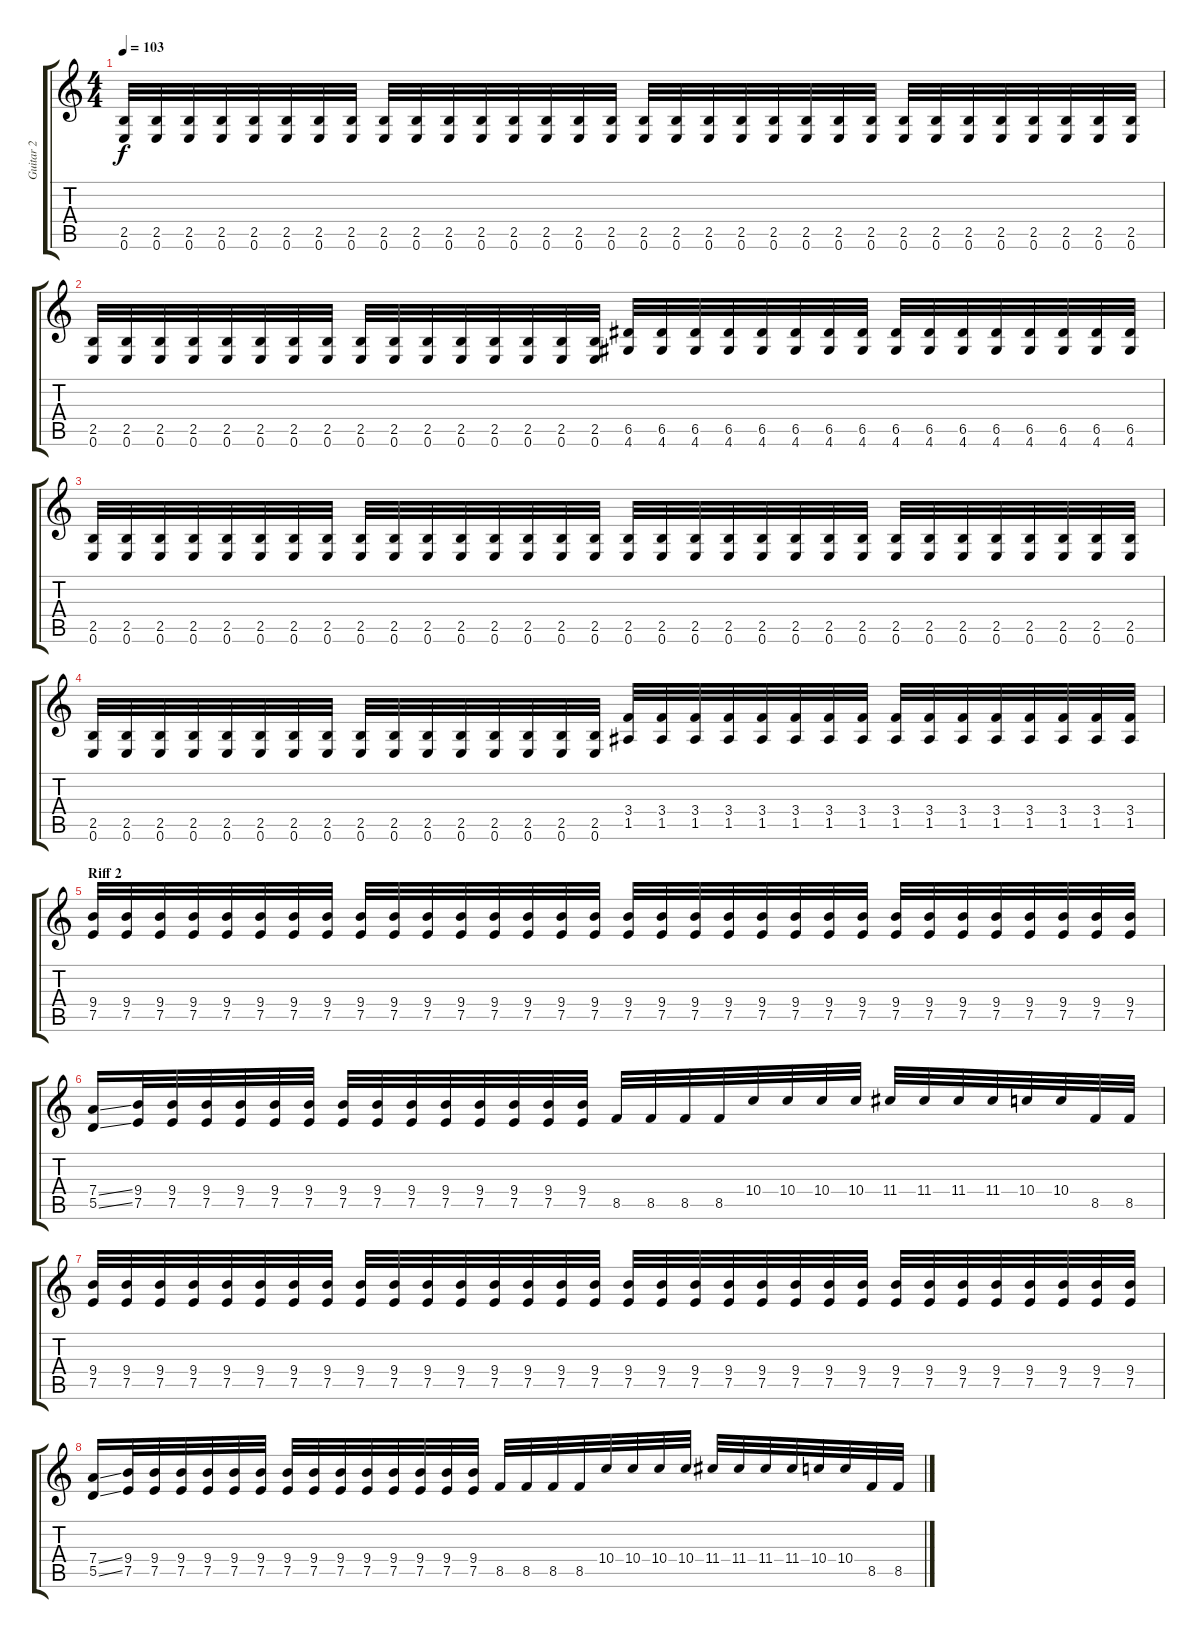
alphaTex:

\track ("Guitar 2" "Guitar 2") {instrument overdrivenguitar}
\staff {score tabs}
\tuning (E4 B3 G3 D3 A2 E2) {hide}
\ts (4 4)
\tempo 103
\clef g2
\ks c
(2.5 0.6).32{dy f} (2.5 0.6).32 (2.5 0.6).32 (2.5 0.6).32 (2.5 0.6).32 (2.5 0.6).32 (2.5 0.6).32 (2.5 0.6).32 (2.5 0.6).32 (2.5 0.6).32 (2.5 0.6).32 (2.5 0.6).32 (2.5 0.6).32 (2.5 0.6).32 (2.5 0.6).32 (2.5 0.6).32 (2.5 0.6).32 (2.5 0.6).32 (2.5 0.6).32 (2.5 0.6).32 (2.5 0.6).32 (2.5 0.6).32 (2.5 0.6).32 (2.5 0.6).32 (2.5 0.6).32 (2.5 0.6).32 (2.5 0.6).32 (2.5 0.6).32 (2.5 0.6).32 (2.5 0.6).32 (2.5 0.6).32 (2.5 0.6).32 |
(2.5 0.6).32 (2.5 0.6).32 (2.5 0.6).32 (2.5 0.6).32 (2.5 0.6).32 (2.5 0.6).32 (2.5 0.6).32 (2.5 0.6).32 (2.5 0.6).32 (2.5 0.6).32 (2.5 0.6).32 (2.5 0.6).32 (2.5 0.6).32 (2.5 0.6).32 (2.5 0.6).32 (2.5 0.6).32 (6.5 4.6).32 (6.5 4.6).32 (6.5 4.6).32 (6.5 4.6).32 (6.5 4.6).32 (6.5 4.6).32 (6.5 4.6).32 (6.5 4.6).32 (6.5 4.6).32 (6.5 4.6).32 (6.5 4.6).32 (6.5 4.6).32 (6.5 4.6).32 (6.5 4.6).32 (6.5 4.6).32 (6.5 4.6).32 |
(2.5 0.6).32 (2.5 0.6).32 (2.5 0.6).32 (2.5 0.6).32 (2.5 0.6).32 (2.5 0.6).32 (2.5 0.6).32 (2.5 0.6).32 (2.5 0.6).32 (2.5 0.6).32 (2.5 0.6).32 (2.5 0.6).32 (2.5 0.6).32 (2.5 0.6).32 (2.5 0.6).32 (2.5 0.6).32 (2.5 0.6).32 (2.5 0.6).32 (2.5 0.6).32 (2.5 0.6).32 (2.5 0.6).32 (2.5 0.6).32 (2.5 0.6).32 (2.5 0.6).32 (2.5 0.6).32 (2.5 0.6).32 (2.5 0.6).32 (2.5 0.6).32 (2.5 0.6).32 (2.5 0.6).32 (2.5 0.6).32 (2.5 0.6).32 |
(2.5 0.6).32 (2.5 0.6).32 (2.5 0.6).32 (2.5 0.6).32 (2.5 0.6).32 (2.5 0.6).32 (2.5 0.6).32 (2.5 0.6).32 (2.5 0.6).32 (2.5 0.6).32 (2.5 0.6).32 (2.5 0.6).32 (2.5 0.6).32 (2.5 0.6).32 (2.5 0.6).32 (2.5 0.6).32 (3.4 1.5).32 (3.4 1.5).32 (3.4 1.5).32 (3.4 1.5).32 (3.4 1.5).32 (3.4 1.5).32 (3.4 1.5).32 (3.4 1.5).32 (3.4 1.5).32 (3.4 1.5).32 (3.4 1.5).32 (3.4 1.5).32 (3.4 1.5).32 (3.4 1.5).32 (3.4 1.5).32 (3.4 1.5).32 |
\section ("" "Riff 2")
(9.4 7.5).32 (9.4 7.5).32 (9.4 7.5).32 (9.4 7.5).32 (9.4 7.5).32 (9.4 7.5).32 (9.4 7.5).32 (9.4 7.5).32 (9.4 7.5).32 (9.4 7.5).32 (9.4 7.5).32 (9.4 7.5).32 (9.4 7.5).32 (9.4 7.5).32 (9.4 7.5).32 (9.4 7.5).32 (9.4 7.5).32 (9.4 7.5).32 (9.4 7.5).32 (9.4 7.5).32 (9.4 7.5).32 (9.4 7.5).32 (9.4 7.5).32 (9.4 7.5).32 (9.4 7.5).32 (9.4 7.5).32 (9.4 7.5).32 (9.4 7.5).32 (9.4 7.5).32 (9.4 7.5).32 (9.4 7.5).32 (9.4 7.5).32 |
(7.4{ss} 5.5{ss}).16 (9.4 7.5).32 (9.4 7.5).32 (9.4 7.5).32 (9.4 7.5).32 (9.4 7.5).32 (9.4 7.5).32 (9.4 7.5).32 (9.4 7.5).32 (9.4 7.5).32 (9.4 7.5).32 (9.4 7.5).32 (9.4 7.5).32 (9.4 7.5).32 (9.4 7.5).32 8.5.32 8.5.32 8.5.32 8.5.32 10.4.32 10.4.32 10.4.32 10.4.32 11.4.32 11.4.32 11.4.32 11.4.32 10.4.32 10.4.32 8.5.32 8.5.32 |
(9.4 7.5).32 (9.4 7.5).32 (9.4 7.5).32 (9.4 7.5).32 (9.4 7.5).32 (9.4 7.5).32 (9.4 7.5).32 (9.4 7.5).32 (9.4 7.5).32 (9.4 7.5).32 (9.4 7.5).32 (9.4 7.5).32 (9.4 7.5).32 (9.4 7.5).32 (9.4 7.5).32 (9.4 7.5).32 (9.4 7.5).32 (9.4 7.5).32 (9.4 7.5).32 (9.4 7.5).32 (9.4 7.5).32 (9.4 7.5).32 (9.4 7.5).32 (9.4 7.5).32 (9.4 7.5).32 (9.4 7.5).32 (9.4 7.5).32 (9.4 7.5).32 (9.4 7.5).32 (9.4 7.5).32 (9.4 7.5).32 (9.4 7.5).32 |
(7.4{ss} 5.5{ss}).16 (9.4 7.5).32 (9.4 7.5).32 (9.4 7.5).32 (9.4 7.5).32 (9.4 7.5).32 (9.4 7.5).32 (9.4 7.5).32 (9.4 7.5).32 (9.4 7.5).32 (9.4 7.5).32 (9.4 7.5).32 (9.4 7.5).32 (9.4 7.5).32 (9.4 7.5).32 8.5.32 8.5.32 8.5.32 8.5.32 10.4.32 10.4.32 10.4.32 10.4.32 11.4.32 11.4.32 11.4.32 11.4.32 10.4.32 10.4.32 8.5.32 8.5.32
